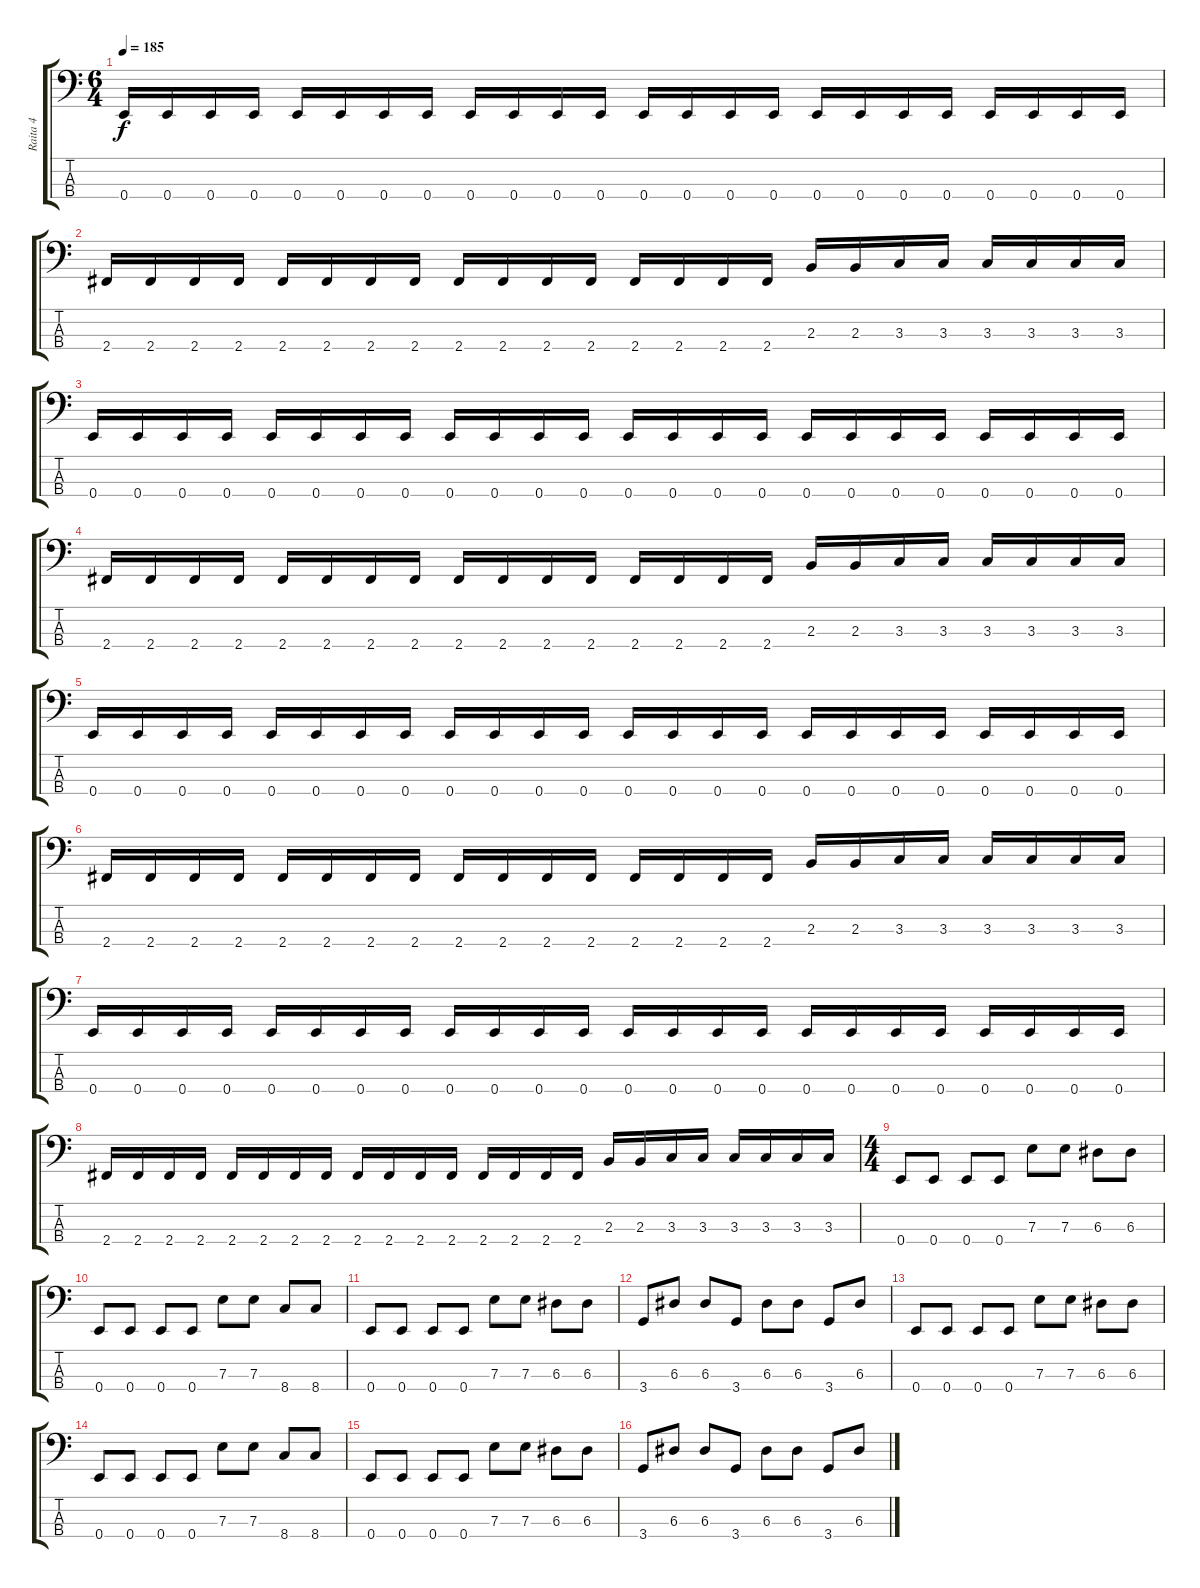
\track ("Raita 4" "Raita 4") {instrument electricbasspick}
\staff {score tabs}
\tuning (G2 D2 A1 E1) {hide}
\ts (6 4)
\tempo 185
\clef f4
\ks c
0.4.16{dy f} 0.4.16 0.4.16 0.4.16 0.4.16 0.4.16 0.4.16 0.4.16 0.4.16 0.4.16 0.4.16 0.4.16 0.4.16 0.4.16 0.4.16 0.4.16 0.4.16 0.4.16 0.4.16 0.4.16 0.4.16 0.4.16 0.4.16 0.4.16 |
2.4.16 2.4.16 2.4.16 2.4.16 2.4.16 2.4.16 2.4.16 2.4.16 2.4.16 2.4.16 2.4.16 2.4.16 2.4.16 2.4.16 2.4.16 2.4.16 2.3.16 2.3.16 3.3.16 3.3.16 3.3.16 3.3.16 3.3.16 3.3.16 |
0.4.16 0.4.16 0.4.16 0.4.16 0.4.16 0.4.16 0.4.16 0.4.16 0.4.16 0.4.16 0.4.16 0.4.16 0.4.16 0.4.16 0.4.16 0.4.16 0.4.16 0.4.16 0.4.16 0.4.16 0.4.16 0.4.16 0.4.16 0.4.16 |
2.4.16 2.4.16 2.4.16 2.4.16 2.4.16 2.4.16 2.4.16 2.4.16 2.4.16 2.4.16 2.4.16 2.4.16 2.4.16 2.4.16 2.4.16 2.4.16 2.3.16 2.3.16 3.3.16 3.3.16 3.3.16 3.3.16 3.3.16 3.3.16 |
0.4.16 0.4.16 0.4.16 0.4.16 0.4.16 0.4.16 0.4.16 0.4.16 0.4.16 0.4.16 0.4.16 0.4.16 0.4.16 0.4.16 0.4.16 0.4.16 0.4.16 0.4.16 0.4.16 0.4.16 0.4.16 0.4.16 0.4.16 0.4.16 |
2.4.16 2.4.16 2.4.16 2.4.16 2.4.16 2.4.16 2.4.16 2.4.16 2.4.16 2.4.16 2.4.16 2.4.16 2.4.16 2.4.16 2.4.16 2.4.16 2.3.16 2.3.16 3.3.16 3.3.16 3.3.16 3.3.16 3.3.16 3.3.16 |
0.4.16 0.4.16 0.4.16 0.4.16 0.4.16 0.4.16 0.4.16 0.4.16 0.4.16 0.4.16 0.4.16 0.4.16 0.4.16 0.4.16 0.4.16 0.4.16 0.4.16 0.4.16 0.4.16 0.4.16 0.4.16 0.4.16 0.4.16 0.4.16 |
2.4.16 2.4.16 2.4.16 2.4.16 2.4.16 2.4.16 2.4.16 2.4.16 2.4.16 2.4.16 2.4.16 2.4.16 2.4.16 2.4.16 2.4.16 2.4.16 2.3.16 2.3.16 3.3.16 3.3.16 3.3.16 3.3.16 3.3.16 3.3.16 |
\ts (4 4)
0.4.8 0.4.8 0.4.8 0.4.8 7.3.8 7.3.8 6.3.8 6.3.8 |
0.4.8 0.4.8 0.4.8 0.4.8 7.3.8 7.3.8 8.4.8 8.4.8 |
0.4.8 0.4.8 0.4.8 0.4.8 7.3.8 7.3.8 6.3.8 6.3.8 |
3.4.8 6.3.8 6.3.8 3.4.8 6.3.8 6.3.8 3.4.8 6.3.8 |
0.4.8 0.4.8 0.4.8 0.4.8 7.3.8 7.3.8 6.3.8 6.3.8 |
0.4.8 0.4.8 0.4.8 0.4.8 7.3.8 7.3.8 8.4.8 8.4.8 |
0.4.8 0.4.8 0.4.8 0.4.8 7.3.8 7.3.8 6.3.8 6.3.8 |
3.4.8 6.3.8 6.3.8 3.4.8 6.3.8 6.3.8 3.4.8 6.3.8
